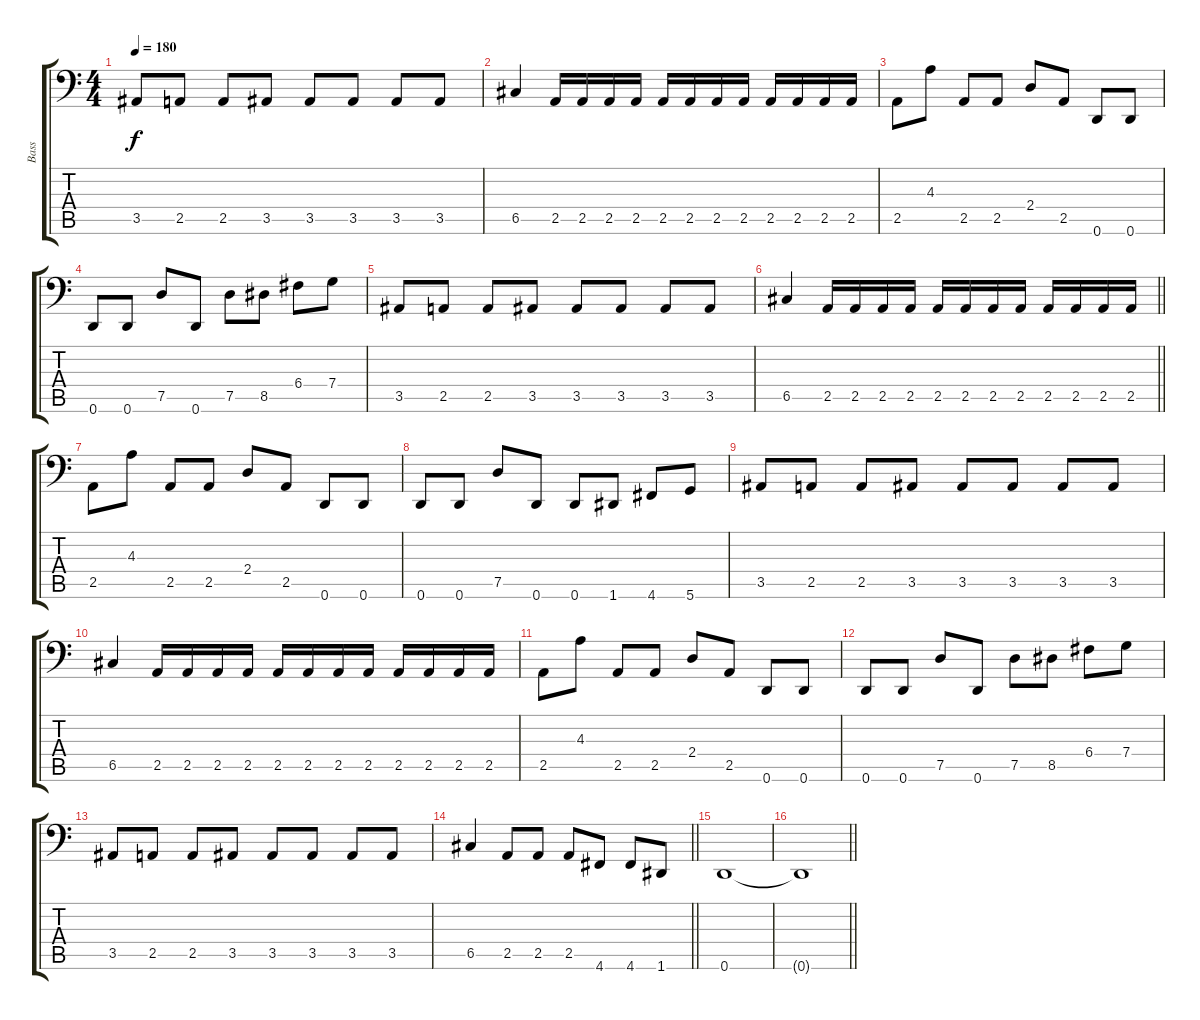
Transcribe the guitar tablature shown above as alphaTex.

\track ("Bass" "Bass") {instrument electricbassfinger}
\staff {score tabs}
\tuning (D3 A2 F2 C2 G1 D1) {hide}
\ts (4 4)
\tempo 180
\clef f4
\ks c
3.5.8{dy f} 2.5.8 2.5.8 3.5.8 3.5.8 3.5.8 3.5.8 3.5.8 |
6.5.4 2.5.16 2.5.16 2.5.16 2.5.16 2.5.16 2.5.16 2.5.16 2.5.16 2.5.16 2.5.16 2.5.16 2.5.16 |
2.5.8 4.3.8 2.5.8 2.5.8 2.4.8 2.5.8 0.6.8 0.6.8 |
0.6.8 0.6.8 7.5.8 0.6.8 7.5.8 8.5.8 6.4.8 7.4.8 |
3.5.8 2.5.8 2.5.8 3.5.8 3.5.8 3.5.8 3.5.8 3.5.8 |
\barLineRight lightlight
6.5.4 2.5.16 2.5.16 2.5.16 2.5.16 2.5.16 2.5.16 2.5.16 2.5.16 2.5.16 2.5.16 2.5.16 2.5.16 |
2.5.8 4.3.8 2.5.8 2.5.8 2.4.8 2.5.8 0.6.8 0.6.8 |
0.6.8 0.6.8 7.5.8 0.6.8 0.6.8 1.6.8 4.6.8 5.6.8 |
3.5.8 2.5.8 2.5.8 3.5.8 3.5.8 3.5.8 3.5.8 3.5.8 |
6.5.4 2.5.16 2.5.16 2.5.16 2.5.16 2.5.16 2.5.16 2.5.16 2.5.16 2.5.16 2.5.16 2.5.16 2.5.16 |
2.5.8 4.3.8 2.5.8 2.5.8 2.4.8 2.5.8 0.6.8 0.6.8 |
0.6.8 0.6.8 7.5.8 0.6.8 7.5.8 8.5.8 6.4.8 7.4.8 |
3.5.8 2.5.8 2.5.8 3.5.8 3.5.8 3.5.8 3.5.8 3.5.8 |
\barLineRight lightlight
6.5.4 2.5.8 2.5.8 2.5.8 4.6.8 4.6.8 1.6.8 |
0.6.1 |
\barLineRight lightlight
0.6{t}.1
